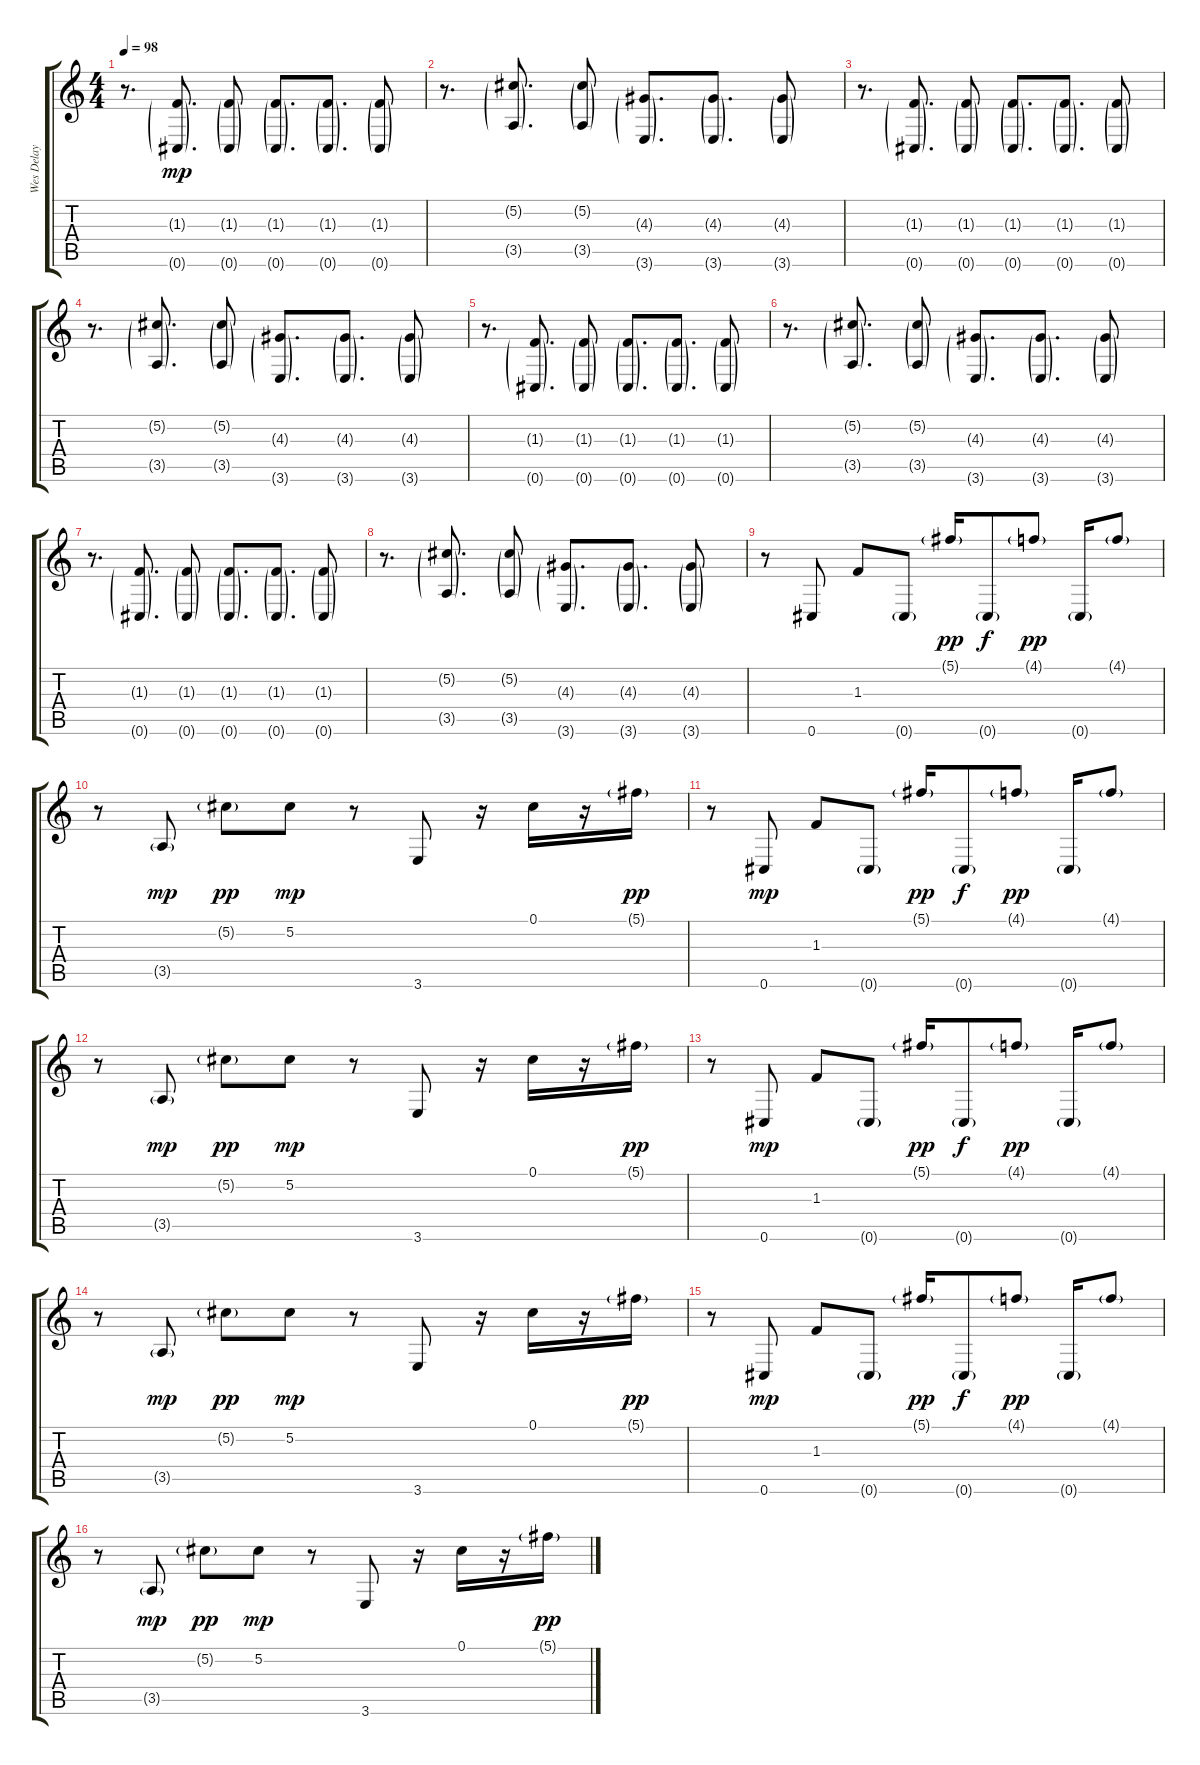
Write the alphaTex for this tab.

\track ("Wes Delay" "Wes Delay") {instrument electricguitarjazz}
\staff {score tabs}
\tuning (Db4 Ab3 E3 B2 Gb2 Db2) {hide}
\ts (4 4)
\tempo 98
\clef g2
\ks c
r.8{d dy pp} (1.3{g} 0.6{g}).8{d dy mp} (1.3{g} 0.6{g}).8 (1.3{g} 0.6{g}).8{d} (1.3{g} 0.6{g}).8{d} (1.3{g} 0.6{g}).8 |
r.8{d} (5.2{g} 3.5{g}).8{d} (5.2{g} 3.5{g}).8 (4.3{g} 3.6{g}).8{d} (4.3{g} 3.6{g}).8{d} (4.3{g} 3.6{g}).8 |
r.8{d} (1.3{g} 0.6{g}).8{d} (1.3{g} 0.6{g}).8 (1.3{g} 0.6{g}).8{d} (1.3{g} 0.6{g}).8{d} (1.3{g} 0.6{g}).8 |
r.8{d} (5.2{g} 3.5{g}).8{d} (5.2{g} 3.5{g}).8 (4.3{g} 3.6{g}).8{d} (4.3{g} 3.6{g}).8{d} (4.3{g} 3.6{g}).8 |
r.8{d} (1.3{g} 0.6{g}).8{d} (1.3{g} 0.6{g}).8 (1.3{g} 0.6{g}).8{d} (1.3{g} 0.6{g}).8{d} (1.3{g} 0.6{g}).8 |
r.8{d} (5.2{g} 3.5{g}).8{d} (5.2{g} 3.5{g}).8 (4.3{g} 3.6{g}).8{d} (4.3{g} 3.6{g}).8{d} (4.3{g} 3.6{g}).8 |
r.8{d} (1.3{g} 0.6{g}).8{d} (1.3{g} 0.6{g}).8 (1.3{g} 0.6{g}).8{d} (1.3{g} 0.6{g}).8{d} (1.3{g} 0.6{g}).8 |
r.8{d} (5.2{g} 3.5{g}).8{d} (5.2{g} 3.5{g}).8 (4.3{g} 3.6{g}).8{d} (4.3{g} 3.6{g}).8{d} (4.3{g} 3.6{g}).8 |
r.8 0.6.8 1.3.8 0.6{g}.8 5.1{g}.16{dy pp} 0.6{g}.8{dy f} 4.1{g}.8{dy pp} 0.6{g}.16 4.1{g}.8 |
r.8 3.5{g}.8{dy mp} 5.2{g}.8{dy pp} 5.2.8{dy mp} r.8 3.6.8 r.16 0.1.16 r.16 5.1{g}.16{dy pp} |
r.8 0.6.8{dy mp} 1.3.8 0.6{g}.8 5.1{g}.16{dy pp} 0.6{g}.8{dy f} 4.1{g}.8{dy pp} 0.6{g}.16 4.1{g}.8 |
r.8 3.5{g}.8{dy mp} 5.2{g}.8{dy pp} 5.2.8{dy mp} r.8 3.6.8 r.16 0.1.16 r.16 5.1{g}.16{dy pp} |
r.8 0.6.8{dy mp} 1.3.8 0.6{g}.8 5.1{g}.16{dy pp} 0.6{g}.8{dy f} 4.1{g}.8{dy pp} 0.6{g}.16 4.1{g}.8 |
r.8 3.5{g}.8{dy mp} 5.2{g}.8{dy pp} 5.2.8{dy mp} r.8 3.6.8 r.16 0.1.16 r.16 5.1{g}.16{dy pp} |
r.8 0.6.8{dy mp} 1.3.8 0.6{g}.8 5.1{g}.16{dy pp} 0.6{g}.8{dy f} 4.1{g}.8{dy pp} 0.6{g}.16 4.1{g}.8 |
r.8 3.5{g}.8{dy mp} 5.2{g}.8{dy pp} 5.2.8{dy mp} r.8 3.6.8 r.16 0.1.16 r.16 5.1{g}.16{dy pp}
